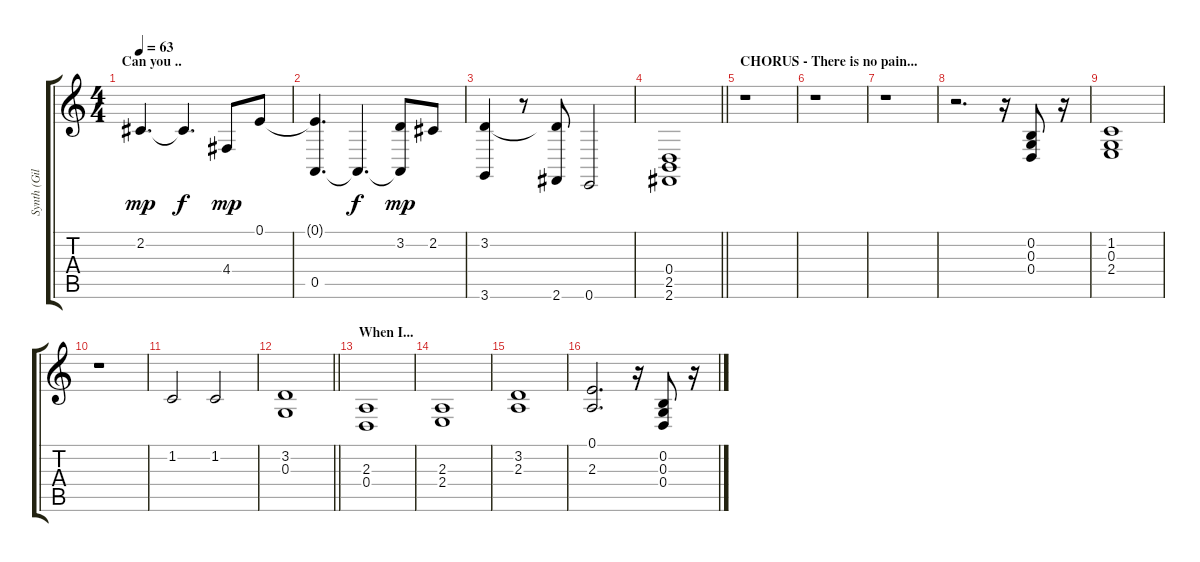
\track ("Synth (Gilmour)" "Synth (Gil") {instrument trombone}
\staff {score tabs}
\tuning (E4 B3 G3 D3 A2 E2) {hide}
\ts (4 4)
\section ("" "Can you ..")
\tempo 63
\clef g2
\ks c
2.2.4{d dy mp} 2.2{t}.4{d dy f} 4.4.8{dy mp} 0.1.8 |
(0.1{t} 0.5).4{d} 0.5{t}.4{d dy f} (3.2 0.5{t}).8{dy mp} 2.2.8 |
(3.2 3.6).4 r.8 (3.2{t} 2.6).8 0.6.2 |
\barLineRight lightlight
(0.4 2.5 2.6).1 |
\section ("" "CHORUS - There is no pain...")
r.1 |
r.1 |
r.1 |
r.2{d} r.16 (0.2 0.3 0.4).8 r.16 |
(1.2 0.3 2.4).1 |
r.1 |
1.2.2 1.2.2 |
\barLineRight lightlight
(3.2 0.3).1 |
\section ("" "When I...")
(2.3 0.4).1 |
(2.3 2.4).1 |
(3.2 2.3).1 |
(0.1 2.3).2{d} r.16 (0.2 0.3 0.4).8 r.16
